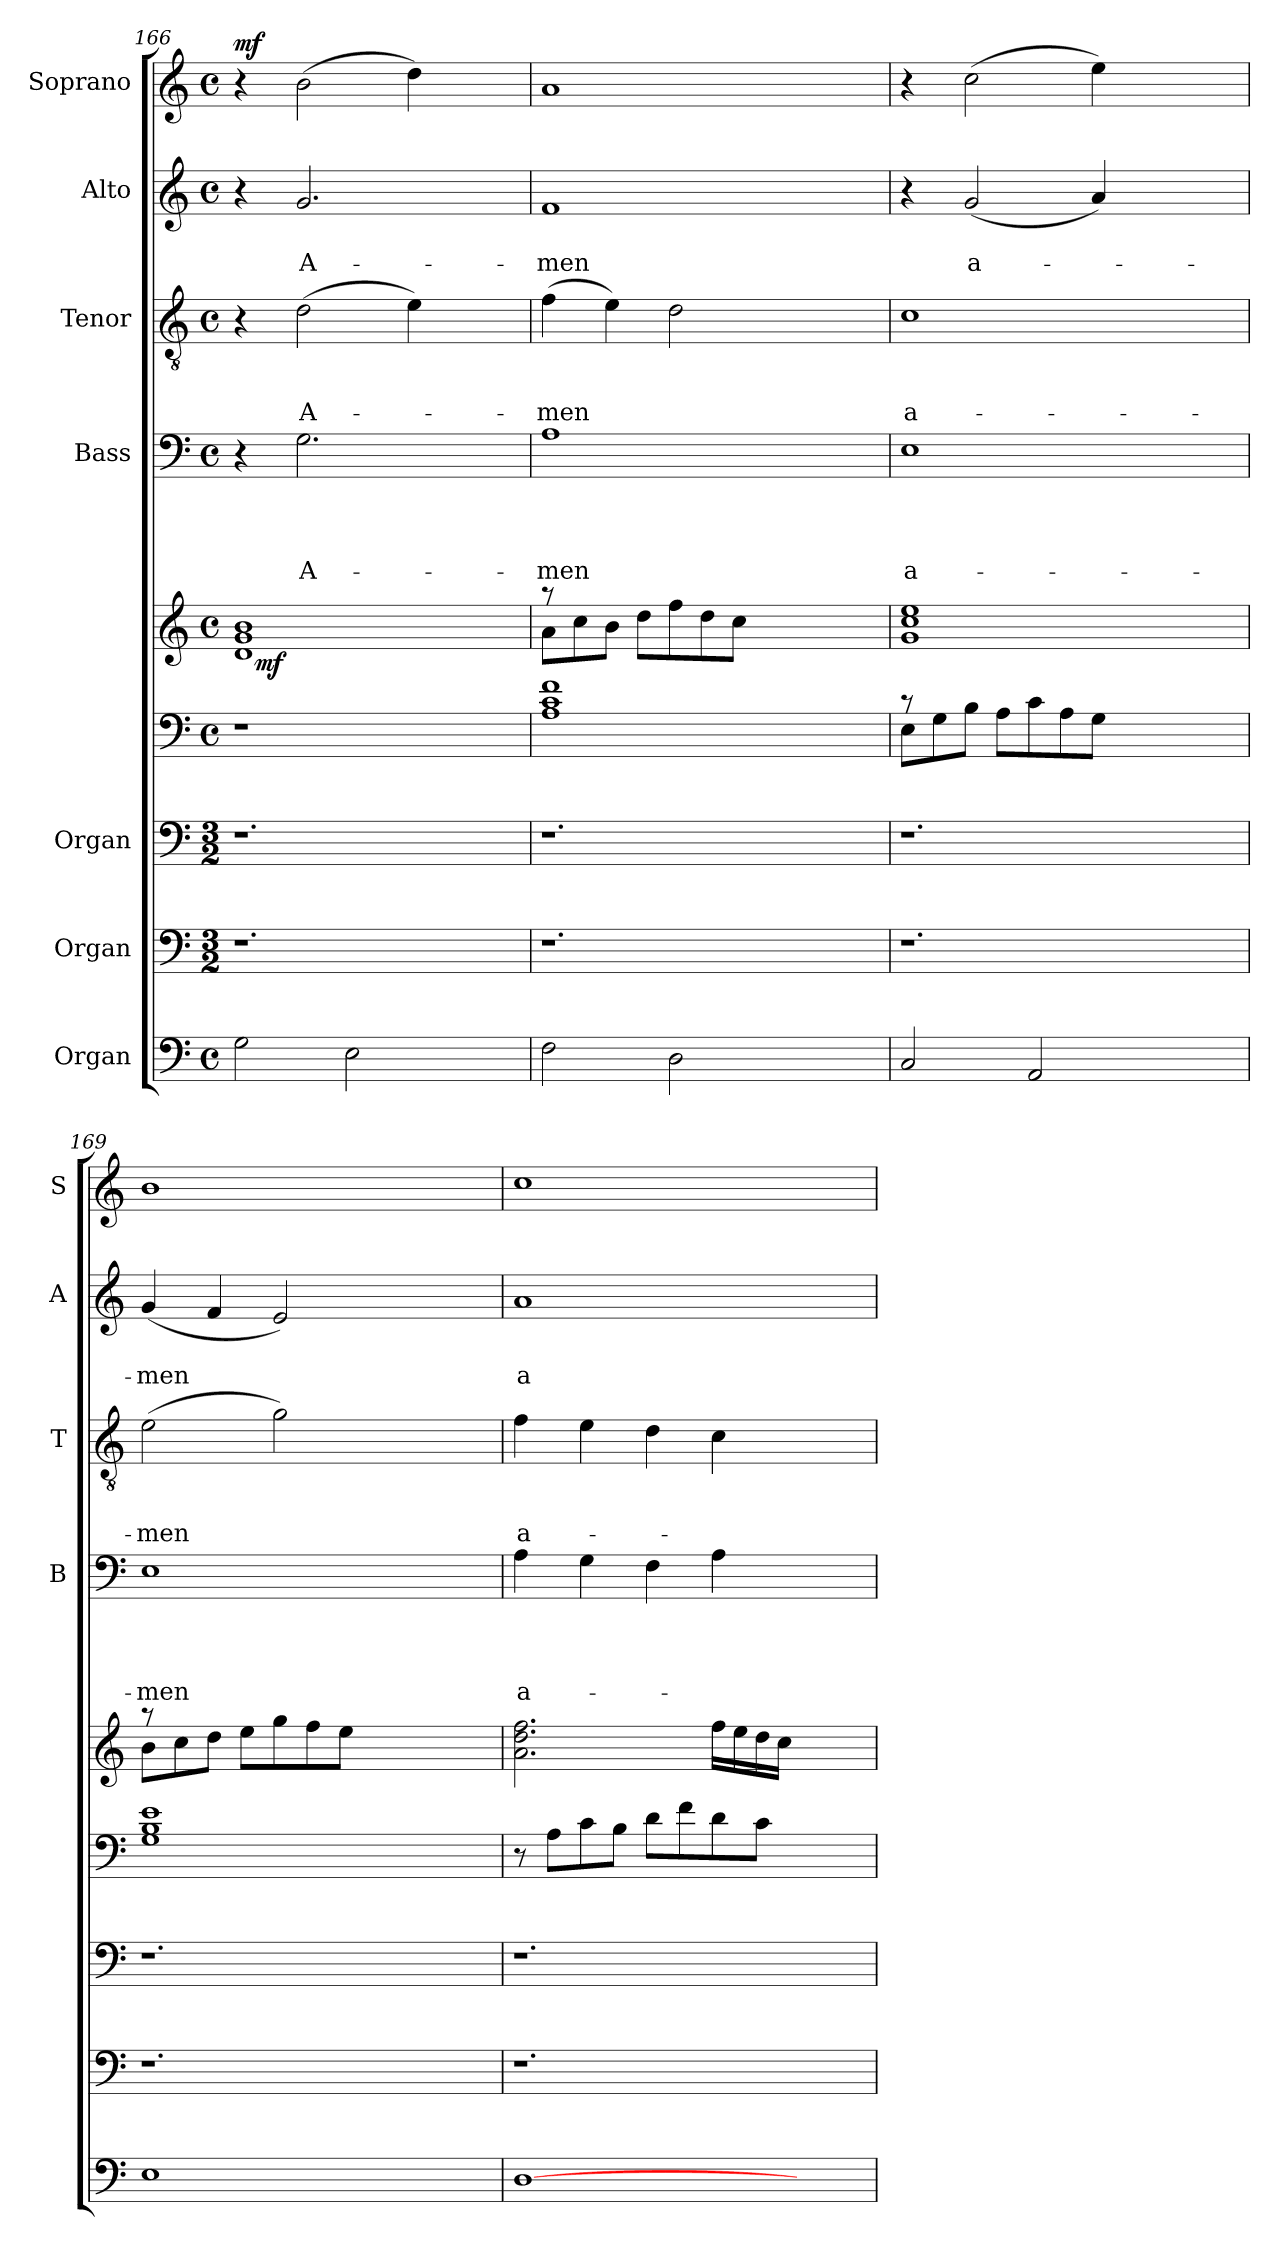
**kern	**kern	**kern	**kern	**kern	**dynam	**kern	**text	**text	**text	**text	**kern	**text	**text	**text	**kern	**text	**text	**kern	**dynam
*part9	*part8	*part7	*part6	*part5	*part5	*part4	*part4	*part4	*part4	*part4	*part3	*part3	*part3	*part3	*part2	*part2	*part2	*part1	*part1
*staff9	*staff8	*staff7	*staff6	*staff5	*staff5	*staff4	*staff4	*staff4	*staff4	*staff4	*staff3	*staff3	*staff3	*staff3	*staff2	*staff2	*staff2	*staff1	*staff1
*I"Organ	*I"Organ	*I"Organ	*	*	*	*I"Bass	*	*	*	*	*I"Tenor	*	*	*	*I"Alto	*	*	*I"Soprano	*
*	*	*	*	*	*	*I'B	*	*	*	*	*I'T	*	*	*	*I'A	*	*	*I'S	*
!!LO:PB:g=z
*clefF4	*clefF4	*clefF4	*clefF4	*clefG2	*	*clefF4	*	*	*	*	*clefGv2	*	*	*	*clefG2	*	*	*clefG2	*
*k[]	*k[]	*k[]	*k[]	*k[]	*	*k[]	*	*	*	*	*k[]	*	*	*	*k[]	*	*	*k[]	*
*C:	*C:	*C:	*C:	*C:	*	*C:	*	*	*	*	*C:	*	*	*	*C:	*	*	*C:	*
*M4/4	*M3/2	*M3/2	*M4/4	*M4/4	*	*M4/4	*	*	*	*	*M4/4	*	*	*	*M4/4	*	*	*M4/4	*
*met(c)	*	*	*met(c)	*met(c)	*	*met(c)	*	*	*	*	*met(c)	*	*	*	*met(c)	*	*	*met(c)	*
=166	=166	=166	=166	=166	=166	=166	=166	=166	=166	=166	=166	=166	=166	=166	=166	=166	=166	=166	=166
*	*	*	*	*^	*	*	*	*	*	*	*	*	*	*	*	*	*	*	*
!	!	!	!	!	!	!	!	!	!	!	!	!	!	!	!	!	!	!	!	!LO:DY:a
2G\	1.r	1.r	1r	16ryy	1d 1g 1b	.	4r	.	.	.	.	4r	.	.	.	4r	.	.	4r	mf
!	!	!	!	!	!	!LO:DY:b	!	!	!	!	!	!	!	!	!	!	!	!	!	!
.	.	.	.	2ryy	.	mf	.	.	.	.	.	.	.	.	.	.	.	.	.	.
!	!	!	!	!	!	!	!	!	!	!	!LO:LY:b	!	!	!	!LO:LY:b	!	!	!LO:LY:b	!	!
.	.	.	.	.	.	.	2.G\	.	.	.	A-	(>2d\	.	.	A-	2.g/	.	A-	(>2b\	.
2E\	.	.	.	.	.	.	.	.	.	.	.	.	.	.	.	.	.	.	.	.
.	.	.	.	2...ryy	.	.	.	.	.	.	.	.	.	.	.	.	.	.	.	.
.	.	.	.	.	.	.	.	.	.	.	.	4e\)	.	.	.	.	.	.	4dd\)	.
2ryy	.	.	2ryy	.	2ryy	.	2ryy	.	.	.	.	2ryy	.	.	.	2ryy	.	.	2ryy	.
=167	=167	=167	=167	=167	=167	=167	=167	=167	=167	=167	=167	=167	=167	=167	=167	=167	=167	=167	=167	=167
!	!	!	!	!	!	!	!	!	!	!	!LO:LY:b	!	!	!	!LO:LY:b	!	!	!LO:LY:b	!	!
2F\	1.r	1.r	1A 1c 1f	8raa	8a\L	.	1A	.	.	.	-men	(>4f\	.	.	-men	1f	.	-men	1a	.
.	.	.	.	2ryy	8cc\	.	.	.	.	.	.	.	.	.	.	.	.	.	.	.
.	.	.	.	.	8b\J	.	.	.	.	.	.	4e\)	.	.	.	.	.	.	.	.
.	.	.	.	.	8dd\L	.	.	.	.	.	.	.	.	.	.	.	.	.	.	.
2D\	.	.	.	.	8ff\	.	.	.	.	.	.	2d\	.	.	.	.	.	.	.	.
.	.	.	.	8ryy	8dd\	.	.	.	.	.	.	.	.	.	.	.	.	.	.	.
.	.	.	.	2.ryy	8cc\J	.	.	.	.	.	.	.	.	.	.	.	.	.	.	.
.	.	.	.	.	2ryy	.	.	.	.	.	.	.	.	.	.	.	.	.	.	.
2ryy	.	.	2ryy	.	.	.	2ryy	.	.	.	.	2ryy	.	.	.	2ryy	.	.	2ryy	.
.	.	.	.	.	8ryy	.	.	.	.	.	.	.	.	.	.	.	.	.	.	.
=168	=168	=168	=168	=168	=168	=168	=168	=168	=168	=168	=168	=168	=168	=168	=168	=168	=168	=168	=168	=168
*	*	*	*^	*	*	*	*	*	*	*	*	*	*	*	*	*	*	*	*	*
!	!	!	!	!	!	!	!	!	!	!	!	!LO:LY:b:rj	!	!	!	!LO:LY:b:rj	!	!	!	!	!
*	*	*	*	*	*v	*v	*	*	*	*	*	*	*	*	*	*	*	*	*	*	*
2C/	1.r	1.r	8rc	8E\L	1g 1cc 1ee	.	1E	.	.	.	a-	1c	.	.	a-	4r	.	.	4r	.
.	.	.	2ryy	8G\	.	.	.	.	.	.	.	.	.	.	.	.	.	.	.	.
!	!	!	!	!	!	!	!	!	!	!	!	!	!	!	!	!	!	!LO:LY:b	!	!
.	.	.	.	8B\J	.	.	.	.	.	.	.	.	.	.	.	(<2g/	.	a-	(>2cc\	.
.	.	.	.	8A\L	.	.	.	.	.	.	.	.	.	.	.	.	.	.	.	.
2AA/	.	.	.	8c\	.	.	.	.	.	.	.	.	.	.	.	.	.	.	.	.
.	.	.	8ryy	8A\	.	.	.	.	.	.	.	.	.	.	.	.	.	.	.	.
.	.	.	2.ryy	8G\J	.	.	.	.	.	.	.	.	.	.	.	4a/)	.	.	4ee\)	.
.	.	.	.	2ryy	.	.	.	.	.	.	.	.	.	.	.	.	.	.	.	.
2ryy	.	.	.	.	2ryy	.	2ryy	.	.	.	.	2ryy	.	.	.	2ryy	.	.	2ryy	.
.	.	.	.	8ryy	.	.	.	.	.	.	.	.	.	.	.	.	.	.	.	.
=169	=169	=169	=169	=169	=169	=169	=169	=169	=169	=169	=169	=169	=169	=169	=169	=169	=169	=169	=169	=169
*	*	*	*	*	*^	*	*	*	*	*	*	*	*	*	*	*	*	*	*	*
!	!	!	!	!	!	!	!	!	!	!	!	!LO:LY:b	!	!	!	!LO:LY:b	!	!	!LO:LY:b	!	!
*	*	*	*v	*v	*	*	*	*	*	*	*	*	*	*	*	*	*	*	*	*	*
1E	1.r	1.r	1G 1B 1e	8raa	8b\L	.	1E	.	.	.	-men	(>2e\	.	.	-men	(<4g/	.	-men	1b	.
.	.	.	.	2ryy	8cc\	.	.	.	.	.	.	.	.	.	.	.	.	.	.	.
.	.	.	.	.	8dd\J	.	.	.	.	.	.	.	.	.	.	4f/	.	.	.	.
.	.	.	.	.	8ee\L	.	.	.	.	.	.	.	.	.	.	.	.	.	.	.
.	.	.	.	.	8gg\	.	.	.	.	.	.	2g\)	.	.	.	2e/)	.	.	.	.
.	.	.	.	8ryy	8ff\	.	.	.	.	.	.	.	.	.	.	.	.	.	.	.
.	.	.	.	2.ryy	8ee\J	.	.	.	.	.	.	.	.	.	.	.	.	.	.	.
.	.	.	.	.	2ryy	.	.	.	.	.	.	.	.	.	.	.	.	.	.	.
2ryy	.	.	2ryy	.	.	.	2ryy	.	.	.	.	2ryy	.	.	.	2ryy	.	.	2ryy	.
.	.	.	.	.	8ryy	.	.	.	.	.	.	.	.	.	.	.	.	.	.	.
=170	=170	=170	=170	=170	=170	=170	=170	=170	=170	=170	=170	=170	=170	=170	=170	=170	=170	=170	=170	=170
!	!	!	!	!	!	!	!	!	!	!	!LO:LY:b	!	!	!	!LO:LY:b	!	!	!LO:LY:b:rj	!	!
*	*	*	*	*v	*v	*	*	*	*	*	*	*	*	*	*	*	*	*	*	*
[>1D	1.r	1.r	8r	2.a\ 2.dd\ 2.ff\	.	4A\	.	.	.	a-	4f\	.	.	a-	1a	.	a-	1cc	.
.	.	.	8A\L	.	.	.	.	.	.	.	.	.	.	.	.	.	.	.	.
.	.	.	8c\	.	.	4G\	.	.	.	.	4e\	.	.	.	.	.	.	.	.
.	.	.	8B\J	.	.	.	.	.	.	.	.	.	.	.	.	.	.	.	.
.	.	.	8d\L	.	.	4F\	.	.	.	.	4d\	.	.	.	.	.	.	.	.
.	.	.	8f\	.	.	.	.	.	.	.	.	.	.	.	.	.	.	.	.
.	.	.	8d\	16ff\LL	.	4A\	.	.	.	.	4c\	.	.	.	.	.	.	.	.
.	.	.	.	16ee\	.	.	.	.	.	.	.	.	.	.	.	.	.	.	.
.	.	.	8c\J	16dd\	.	.	.	.	.	.	.	.	.	.	.	.	.	.	.
.	.	.	.	16cc\JJ	.	.	.	.	.	.	.	.	.	.	.	.	.	.	.
2ryy	.	.	2ryy	2ryy	.	2ryy	.	.	.	.	2ryy	.	.	.	2ryy	.	.	2ryy	.
=	=	=	=	=	=	=	=	=	=	=	=	=	=	=	=	=	=	=	=
*-	*-	*-	*-	*-	*-	*-	*-	*-	*-	*-	*-	*-	*-	*-	*-	*-	*-	*-	*-
